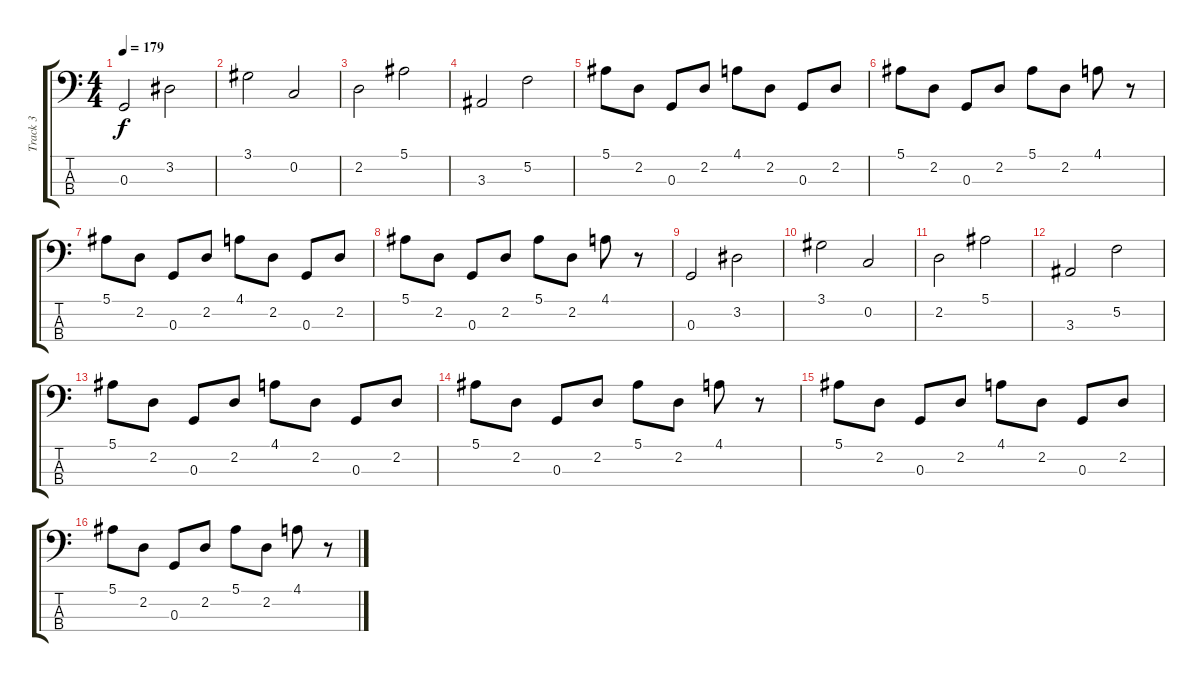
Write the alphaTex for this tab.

\track ("Track 3" "Track 3") {instrument electricbassfinger}
\staff {score tabs}
\tuning (F2 C2 G1 D1) {hide}
\ts (4 4)
\tempo 179
\clef f4
\ks c
0.3.2{dy f} 3.2.2 |
3.1.2 0.2.2 |
2.2.2 5.1.2 |
3.3.2 5.2.2 |
5.1.8 2.2.8 0.3.8 2.2.8 4.1.8 2.2.8 0.3.8 2.2.8 |
5.1.8 2.2.8 0.3.8 2.2.8 5.1.8 2.2.8 4.1.8 r.8 |
5.1.8 2.2.8 0.3.8 2.2.8 4.1.8 2.2.8 0.3.8 2.2.8 |
5.1.8 2.2.8 0.3.8 2.2.8 5.1.8 2.2.8 4.1.8 r.8 |
0.3.2 3.2.2 |
3.1.2 0.2.2 |
2.2.2 5.1.2 |
3.3.2 5.2.2 |
5.1.8 2.2.8 0.3.8 2.2.8 4.1.8 2.2.8 0.3.8 2.2.8 |
5.1.8 2.2.8 0.3.8 2.2.8 5.1.8 2.2.8 4.1.8 r.8 |
5.1.8 2.2.8 0.3.8 2.2.8 4.1.8 2.2.8 0.3.8 2.2.8 |
5.1.8 2.2.8 0.3.8 2.2.8 5.1.8 2.2.8 4.1.8 r.8
